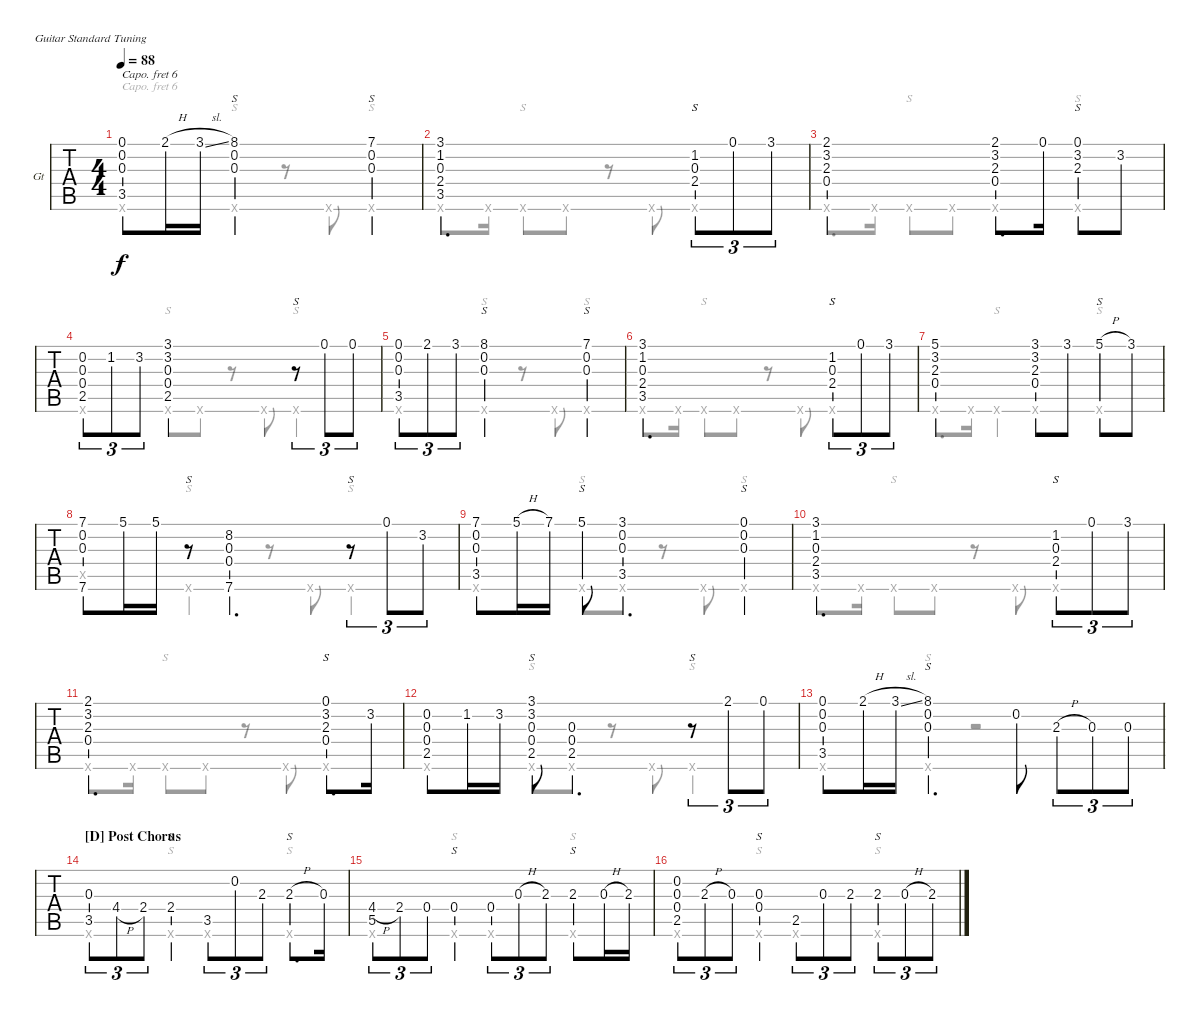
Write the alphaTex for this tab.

\defaultSystemsLayout 4
\bracketExtendMode nobrackets
\firstSystemTrackNameOrientation horizontal
\otherSystemsTrackNameOrientation horizontal
\track ("Guitar" "Gt") {instrument acousticguitarsteel}
\staff {tabs}
\capo 6
\tuning (E4 B3 G3 D3 A2 E2)
\voice
\ts (4 4)
\tempo 88
\clef g2
\ks g
(3.5 0.3 0.2 0.1).8{dy f} 2.1{h}.16 3.1{sl}.16 (8.1 0.2 0.3).2{s} (7.1 0.2 0.3).4{s} |
(3.5 2.4 0.3 1.2 3.1).2{d} (2.4 0.3 1.2).8{s tu (3 2)} 0.1.8{tu (3 2)} 3.1.8{tu (3 2)} |
(0.4 2.3 3.2 2.1).2 (0.4 2.3 3.2 2.1).8{d} 0.1.16 (0.1 3.2 2.3).8{s} 3.2.8 |
(2.5 0.4 0.3 0.2).8{tu (3 2)} 1.2.8{tu (3 2)} 3.2.8{tu (3 2)} (3.1 3.2 0.3 0.4 2.5).2 r.8{s tu (3 2)} 0.1.8{tu (3 2)} 0.1.8{tu (3 2)} |
(3.5 0.3 0.2 0.1).8{tu (3 2)} 2.1.8{tu (3 2)} 3.1.8{tu (3 2)} (8.1 0.2 0.3).2{s} (7.1 0.2 0.3).4{s} |
(3.5 2.4 0.3 1.2 3.1).2{d} (2.4 0.3 1.2).8{s tu (3 2)} 0.1.8{tu (3 2)} 3.1.8{tu (3 2)} |
(0.4 2.3 3.2 5.1).2 (0.4 2.3 3.2 3.1).8 3.1.8 5.1{h}.8{s} 3.1.8 |
(0.3 0.2 7.6 7.1).8 5.1.16 5.1.16 r.8{s} (8.2 0.3 0.4 7.6).4{d} r.8{s tu (3 2)} 0.1.8{tu (3 2)} 3.2.8{tu (3 2)} |
(3.5 0.3 0.2 7.1).8 5.1{h}.16 7.1.16 5.1.8{s} (3.1 0.2 0.3 3.5).4{d} (0.1 0.2 0.3).4{s} |
(3.5 2.4 0.3 1.2 3.1).2{d} (2.4 0.3 1.2).8{s tu (3 2)} 0.1.8{tu (3 2)} 3.1.8{tu (3 2)} |
(0.4 2.3 3.2 2.1).2{d} (0.4 2.3 3.2 0.1).8{s d} 3.2.16 |
(2.5 0.4 0.3 0.2).8 1.2.16 3.2.16 (3.1 3.2 0.3 0.4 2.5).8{s} (2.5 0.4 0.3).4{d} r.8{s tu (3 2)} 2.1.8{tu (3 2)} 0.1.8{tu (3 2)} |
(3.5 0.3 0.2 0.1).8 2.1{h}.16 3.1{sl}.16 (8.1 0.2 0.3).4{s d} 0.2.8 2.3{h}.8{tu (3 2)} 0.3.8{tu (3 2)} 0.3.8{tu (3 2)} |
\section ("D" "Post Chorus")
(3.5 0.3).8{tu (3 2)} 4.4{h}.8{tu (3 2)} 2.4.8{tu (3 2)} 2.4.4{s} 3.5.8{tu (3 2)} 0.2.8{tu (3 2)} 2.3.8{tu (3 2)} 2.3{h}.8{s d} 0.3.16 |
(5.5 4.4{h}).8{tu (3 2)} 2.4.8{tu (3 2)} 0.4.8{tu (3 2)} 0.4.4{s} 0.4.8{tu (3 2)} 0.3{h}.8{tu (3 2)} 2.3.8{tu (3 2)} 2.3.8{s} 0.3{h}.16 2.3.16 |
(2.5 0.3 0.4 0.2).8{tu (3 2)} 2.3{h}.8{tu (3 2)} 0.3.8{tu (3 2)} (0.4 0.3).4{s} 2.5.8{tu (3 2)} 0.3.8{tu (3 2)} 2.3.8{tu (3 2)} 2.3.8{s tu (3 2)} 0.3{h}.8{tu (3 2)} 2.3.8{tu (3 2)}
\voice
\clef g2
\ottava regular
\simile none
\ks g
0.6{x}.4{dy f} 0.6{x}.4{s} r.8 0.6{x}.8 0.6{x}.4{s} |
0.6{x}.8{d} 0.6{x}.16 0.6{x}.8{s} 0.6{x}.8 r.8 0.6{x}.8 0.6{x}.4{s} |
0.6{x}.8{d} 0.6{x}.16 0.6{x}.8{s} 0.6{x}.8 0.6{x}.4 0.6{x}.4{s} |
0.6{x}.4 0.6{x}.8{s} 0.6{x}.8 r.8 0.6{x}.8 0.6{x}.4{s} |
0.6{x}.4 0.6{x}.4{s} r.8 0.6{x}.8 0.6{x}.4{s} |
0.6{x}.8{d} 0.6{x}.16 0.6{x}.8{s} 0.6{x}.8 r.8 0.6{x}.8 0.6{x}.4{s} |
0.6{x}.8{d} 0.6{x}.16 0.6{x}.4{s} 0.6{x}.4 0.6{x}.4{s} |
0.5{x}.4 0.6{x}.4{s} r.8 0.6{x}.8 0.6{x}.4{s} |
0.6{x}.4 0.6{x}.8{s} 0.6{x}.8 r.8 0.6{x}.8 0.6{x}.4{s} |
0.6{x}.8{d} 0.6{x}.16 0.6{x}.8{s} 0.6{x}.8 r.8 0.6{x}.8 0.6{x}.4{s} |
0.6{x}.8{d} 0.6{x}.16 0.6{x}.8{s} 0.6{x}.8 r.8 0.6{x}.8 0.6{x}.4{s} |
0.6{x}.4 0.6{x}.8{s} 0.6{x}.8 r.8 0.6{x}.8 0.6{x}.4{s} |
0.6{x}.4 0.6{x}.4{s} r.2 |
0.6{x}.4 0.6{x}.4{s} 0.6{x}.4 0.6{x}.4{s} |
0.6{x}.4 0.6{x}.4{s} 0.6{x}.4 0.6{x}.4{s} |
0.6{x}.4 0.6{x}.4{s} 0.6{x}.4 0.6{x}.4{s}
